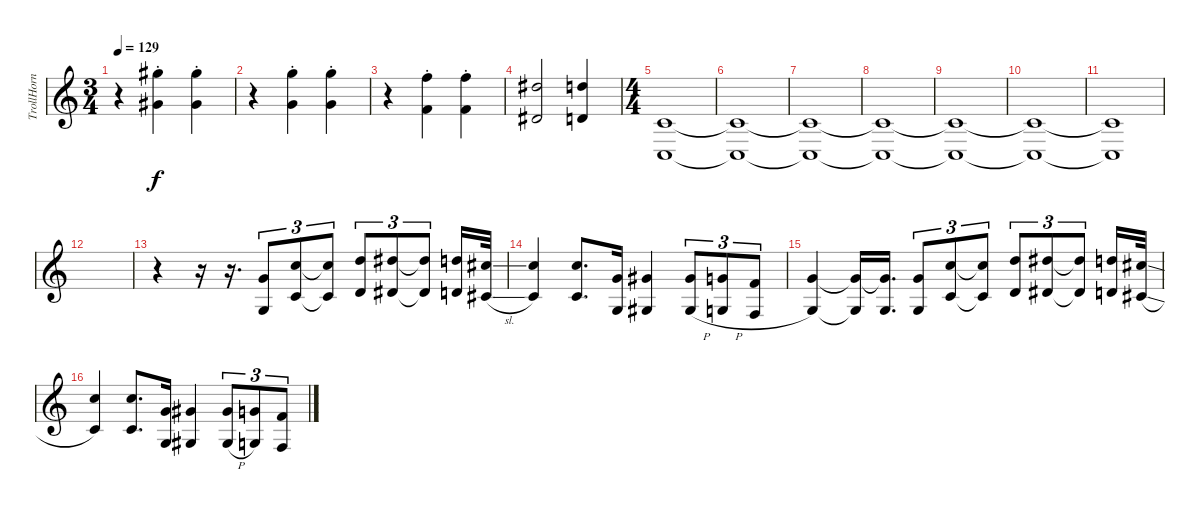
\track ("TrollHorn" "TrollHorn") {instrument stringensemble1}
\staff {score}
\tuning (E4 B3 G3 D3 A2 E2) {hide}
\ts (3 4)
\tempo 129
\clef g2
\ks c
r.4{dy f} (16.1{st} 9.2{st}).4 (16.1{st} 9.2{st}).4 |
r.4 (15.1{st} 8.2{st}).4 (15.1{st} 8.2{st}).4 |
r.4 (13.1{st} 6.2{st}).4 (13.1{st} 6.2{st}).4 |
(11.1 4.2).2 (10.1 3.2).4 |
\ts (4 4)
(1.2 3.5).1{volume 6} |
(1.2{t} 3.5{t}).1 |
(1.2{t} 3.5{t}).1 |
(1.2{t} 3.5{t}).1 |
(1.2{t} 3.5{t}).1 |
(1.2{t} 3.5{t}).1 |
(1.2{t} 3.5{t}).1 |
|
r.4{volume 13} r.16 r.16{d} (3.1 0.3).8{tu (3 2)} (8.1 1.2).8{tu (3 2)} (8.1{t} 1.2{t}).8{tu (3 2)} (10.1 3.2).8{tu (3 2)} (11.1 4.2).8{tu (3 2)} (11.1{t} 4.2{t}).8{tu (3 2)} (10.1 3.2).16 (9.1{sl} 2.2{sl}).32 |
(8.1 1.2).4 (8.1 1.2).8{d} (3.1 0.3).16 (4.1 1.3).4 (4.1{h} 1.3{h}).8{tu (3 2)} (3.1{h} 0.3{h}).8{tu (3 2)} (1.1 3.4).8{tu (3 2)} |
(3.1 0.3).4 (3.1{t} 0.3{t}).16 (3.1{t} 0.3).16{d} (3.1 0.3).8{tu (3 2)} (8.1 1.2).8{tu (3 2)} (8.1{t} 1.2{t}).8{tu (3 2)} (10.1 3.2).8{tu (3 2)} (11.1 4.2).8{tu (3 2)} (11.1{t} 4.2{t}).8{tu (3 2)} (10.1 3.2).16 (9.1{sl} 2.2{sl}).32 |
(8.1 1.2).4 (8.1 1.2).8{d} (3.1 0.3).16 (4.1 1.3).4 (4.1{h} 1.3{h}).8{tu (3 2)} (3.1{h} 0.3{h}).8{tu (3 2)} (1.1 3.4).8{tu (3 2)}
